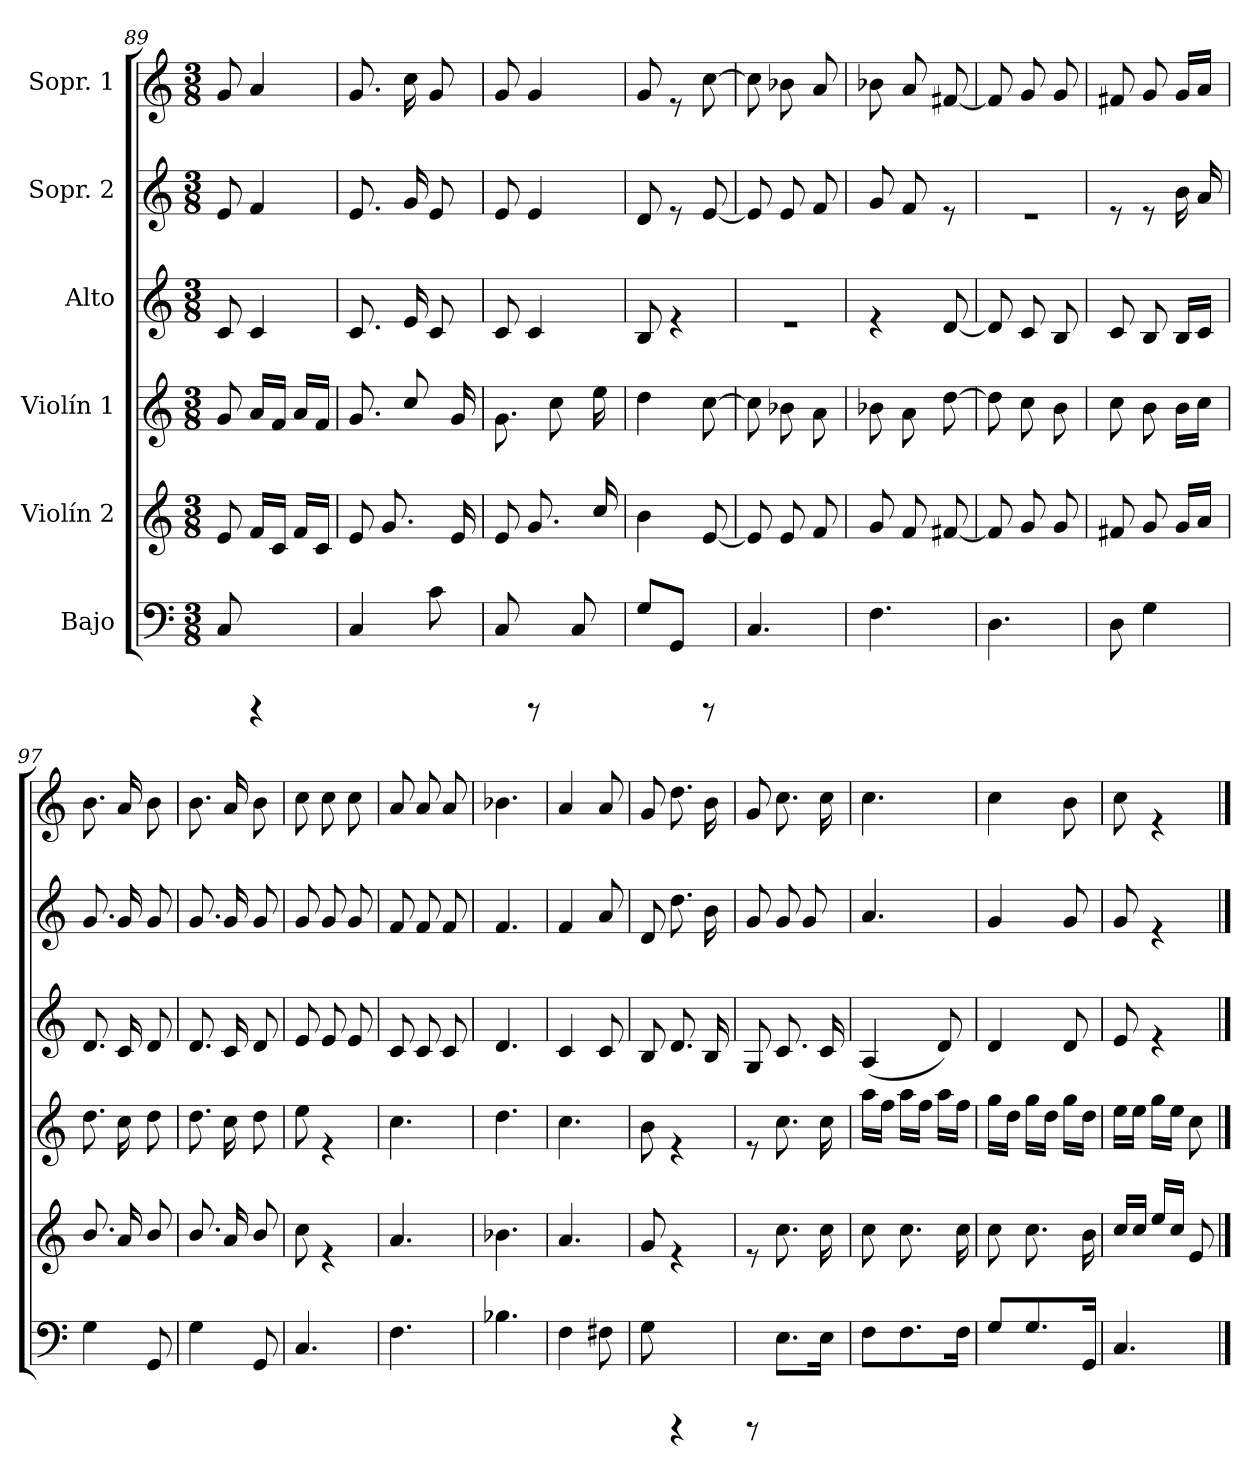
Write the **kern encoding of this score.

**kern	**kern	**kern	**kern	**kern	**kern
*part6	*part5	*part4	*part3	*part2	*part1
*staff6	*staff5	*staff4	*staff3	*staff2	*staff1
*I"Bajo	*I"Violín 2	*I"Violín 1	*I"Alto	*I"Sopr. 2	*I"Sopr. 1
*clefF4	*clefG2	*clefG2	*clefG2	*clefG2	*clefG2
*k[]	*	*	*	*	*
*C:	*	*	*	*	*
*M3/8	*M3/8	*M3/8	*M3/8	*M3/8	*M3/8
=89	=89	=89	=89	=89	=89
8C/	8e/	8g/	8c/	8e/	8g/
4rBBBB	16f/L	16a/L	4c/	4f/	4a/
.	16c/J	16f/J	.	.	.
.	16f/L	16a/L	.	.	.
.	16c/J	16f/J	.	.	.
=90	=90	=90	=90	=90	=90
4C/	8e/	8.g/	8.c/	8.e/	8.g/
.	8.g/	.	.	.	.
.	.	8cc/	16e/	16g/	16cc\
8c\	.	.	8c/	8e/	8g/
.	16e/	16g/	.	.	.
!!LO:LB:g=z
=91	=91	=91	=91	=91	=91
8C/	8e/	8.g\	8c/	8e/	8g/
8rBBBB	8.g/	.	4c/	4e/	4g/
.	.	8cc\	.	.	.
8C/	.	.	.	.	.
.	16cc/	16ee\	.	.	.
=92	=92	=92	=92	=92	=92
8G/L	4b\	4dd\	8B/	8d/	8g/
8GG/J	.	.	4re	8re	8re
8rBBBB	[<8e/	[>8cc\	.	[<8e/	[>8cc\
=93	=93	=93	=93	=93	=93
4.C/	8e/]	8cc\]	4.re	8e/]	8cc\]
.	8e/	8b-X\	.	8e/	8b-X\
.	8f/	8a\	.	8f/	8a/
=94	=94	=94	=94	=94	=94
4.F\	8g/	8b-X\	4re	8g/	8b-X\
.	8f/	8a\	.	8f/	8a/
.	[<8f#X/	[>8dd\	[<8d/	8re	[<8f#X/
=95	=95	=95	=95	=95	=95
4.D\	8f#/]	8dd\]	8d/]	4.re	8f#/]
.	8g/	8cc\	8c/	.	8g/
.	8g/	8b\	8B/	.	8g/
=96	=96	=96	=96	=96	=96
8D\	8f#X/	8cc\	8c/	8re	8f#X/
4G\	8g/	8b\	8B/	8re	8g/
.	16g/L	16b\L	16B/L	16b\L	16g/L
.	16a/J	16cc\J	16c/J	16a/	16a/J
!!LO:LB:g=z
=97	=97	=97	=97	=97	=97
4G\	8.b/	8.dd\	8.d/	8.g/	8.b\
.	16a/	16cc\	16c/	16g/	16a/
8GG/	8b/	8dd\	8d/	8g/	8b\
=98	=98	=98	=98	=98	=98
4G\	8.b/	8.dd\	8.d/	8.g/	8.b\
.	16a/	16cc\	16c/	16g/	16a/
8GG/	8b/	8dd\	8d/	8g/	8b\
=99	=99	=99	=99	=99	=99
4.C/	8cc\	8ee\	8e/	8g/	8cc\
.	4re	4re	8e/	8g/	8cc\
.	.	.	8e/	8g/	8cc\
=100	=100	=100	=100	=100	=100
4.F\	4.a/	4.cc\	8c/	8f/	8a/
.	.	.	8c/	8f/	8a/
.	.	.	8c/	8f/	8a/
=101	=101	=101	=101	=101	=101
4.B-X\	4.b-X\	4.dd\	4.d/	4.f/	4.b-X\
=102	=102	=102	=102	=102	=102
4F\	4.a/	4.cc\	4c/	4f/	4a/
8F#X\	.	.	8c/	8a/	8a/
!!LO:PB:g=z
=103	=103	=103	=103	=103	=103
8G\	8g/	8b\	8B/	8d/	8g/
4rBBBB	4re	4re	8.d/	8.dd\L	8.dd\
.	.	.	16B/	16b\	16b\
=104	=104	=104	=104	=104	=104
8rBBBB	8re	8re	8G/	8g/	8g/
8.E\L	8.cc\	8.cc\	8.c/	8g/	8.cc\
.	.	.	.	8g/	.
16E\Jk	16cc\	16cc\	16c/	.	16cc\
=105	=105	=105	=105	=105	=105
8F\L	8cc\	16aa\L	(<4A/	4.a/	4.cc\
.	.	16ff\J	.	.	.
8.F\	8.cc\	16aa\L	.	.	.
.	.	16ff\J	.	.	.
.	.	16aa\L	8d/)	.	.
16F\Jk	16cc\	16ff\J	.	.	.
=106	=106	=106	=106	=106	=106
8G/L	8cc\	16gg\L	4d/	4g/	4cc\
.	.	16dd\J	.	.	.
8.G/	8.cc\	16gg\L	.	.	.
.	.	16dd\J	.	.	.
.	.	16gg\L	8d/	8g/	8b\
16GG/Jk	16b\	16dd\J	.	.	.
=107	=107	=107	=107	=107	=107
4.C/	16cc/L	16ee\L	8e/	8g/	8cc\
.	16cc/J	16ee\J	.	.	.
.	16ee/L	16gg\L	4re	4re	4rd
.	16cc/J	16ee\J	.	.	.
.	8e/	8cc\	.	.	.
==	==	==	==	==	==
*-	*-	*-	*-	*-	*-
